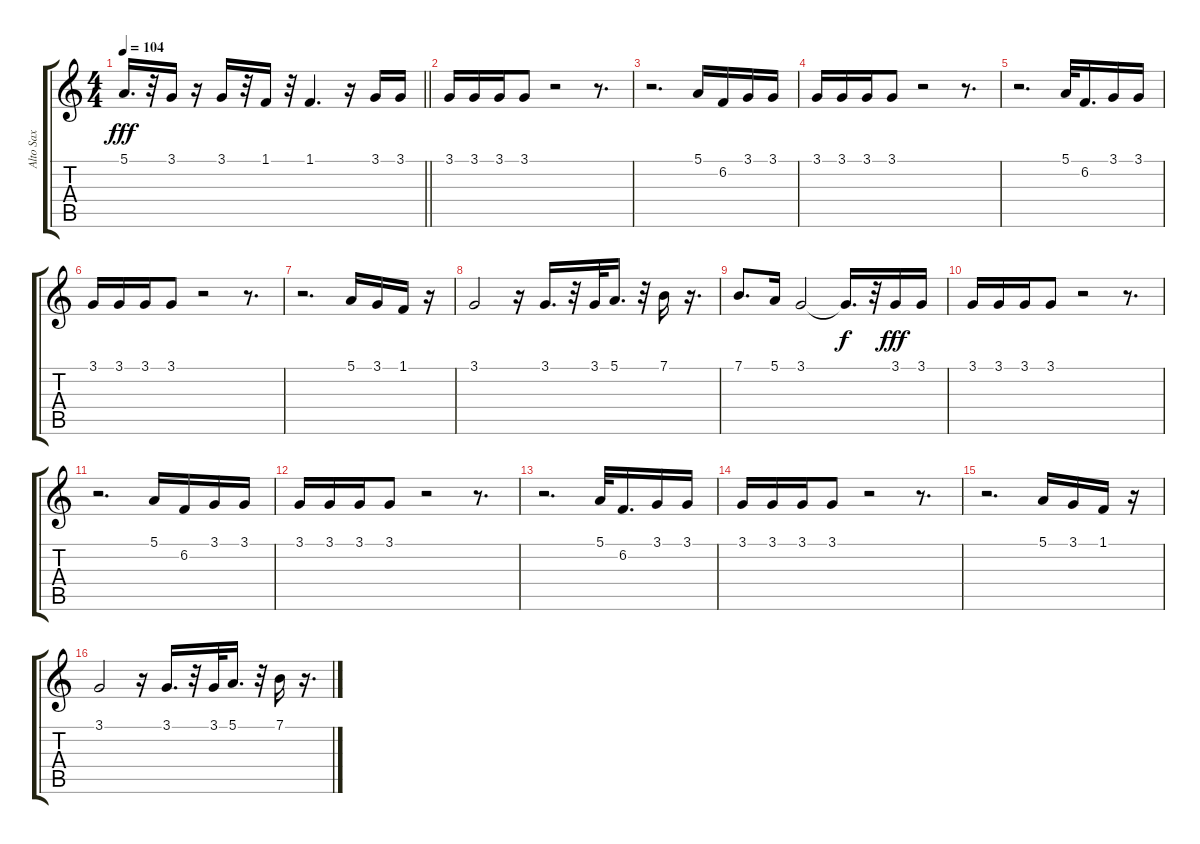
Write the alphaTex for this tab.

\track ("Alto Sax" "Alto Sax") {instrument altosax}
\staff {score tabs}
\tuning (E4 B3 G3 D3 A2 E2) {hide}
\ts (4 4)
\tempo 104
\clef g2
\barLineRight lightlight
\ks c
5.1.16{d dy fff} r.32 3.1.16 r.16 3.1.16 r.32 1.1.16 r.32 1.1.4{d} r.16 3.1.16 3.1.16 |
3.1.16 3.1.16 3.1.16 3.1.8 r.2 r.8{d} |
r.2{d} 5.1.16 6.2.16 3.1.16 3.1.16 |
3.1.16 3.1.16 3.1.16 3.1.8 r.2 r.8{d} |
r.2{d} 5.1.32 6.2.16{d} 3.1.16 3.1.16 |
3.1.16 3.1.16 3.1.16 3.1.8 r.2 r.8{d} |
r.2{d} 5.1.16 3.1.16 1.1.16 r.16 |
3.1.2 r.16 3.1.16{d} r.32 3.1.32 5.1.16{d} r.32 7.1.16 r.16{d} |
7.1.8{d} 5.1.16 3.1.2 3.1{t}.16{d dy f} r.32 3.1.16{dy fff} 3.1.16 |
3.1.16 3.1.16 3.1.16 3.1.8 r.2 r.8{d} |
r.2{d} 5.1.16 6.2.16 3.1.16 3.1.16 |
3.1.16 3.1.16 3.1.16 3.1.8 r.2 r.8{d} |
r.2{d} 5.1.32 6.2.16{d} 3.1.16 3.1.16 |
3.1.16 3.1.16 3.1.16 3.1.8 r.2 r.8{d} |
r.2{d} 5.1.16 3.1.16 1.1.16 r.16 |
3.1.2 r.16 3.1.16{d} r.32 3.1.32 5.1.16{d} r.32 7.1.16 r.16{d}
